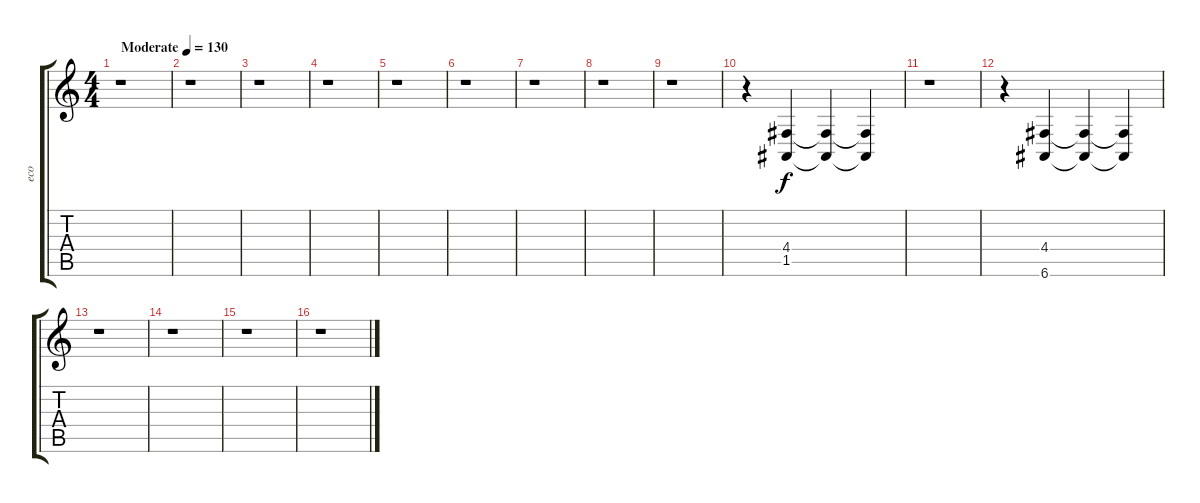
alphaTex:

\track ("eco" "eco") {instrument synthvoice}
\staff {score tabs}
\tuning (E4 B3 G3 D3 A2 E2) {hide}
\ts (4 4)
\tempo (130 "Moderate")
\clef g2
\ks c
r.1{dy f instrument synthvoice} |
r.1 |
r.1 |
r.1 |
r.1 |
r.1 |
r.1 |
r.1 |
r.1 |
r.4 (4.4 1.5).4 (4.4{t} 1.5{t}).4 (4.4{t} 1.5{t}).4 |
r.1 |
r.4 (4.4 6.6).4 (4.4{t} 6.6{t}).4 (4.4{t} 6.6{t}).4 |
r.1 |
r.1 |
r.1 |
r.1
